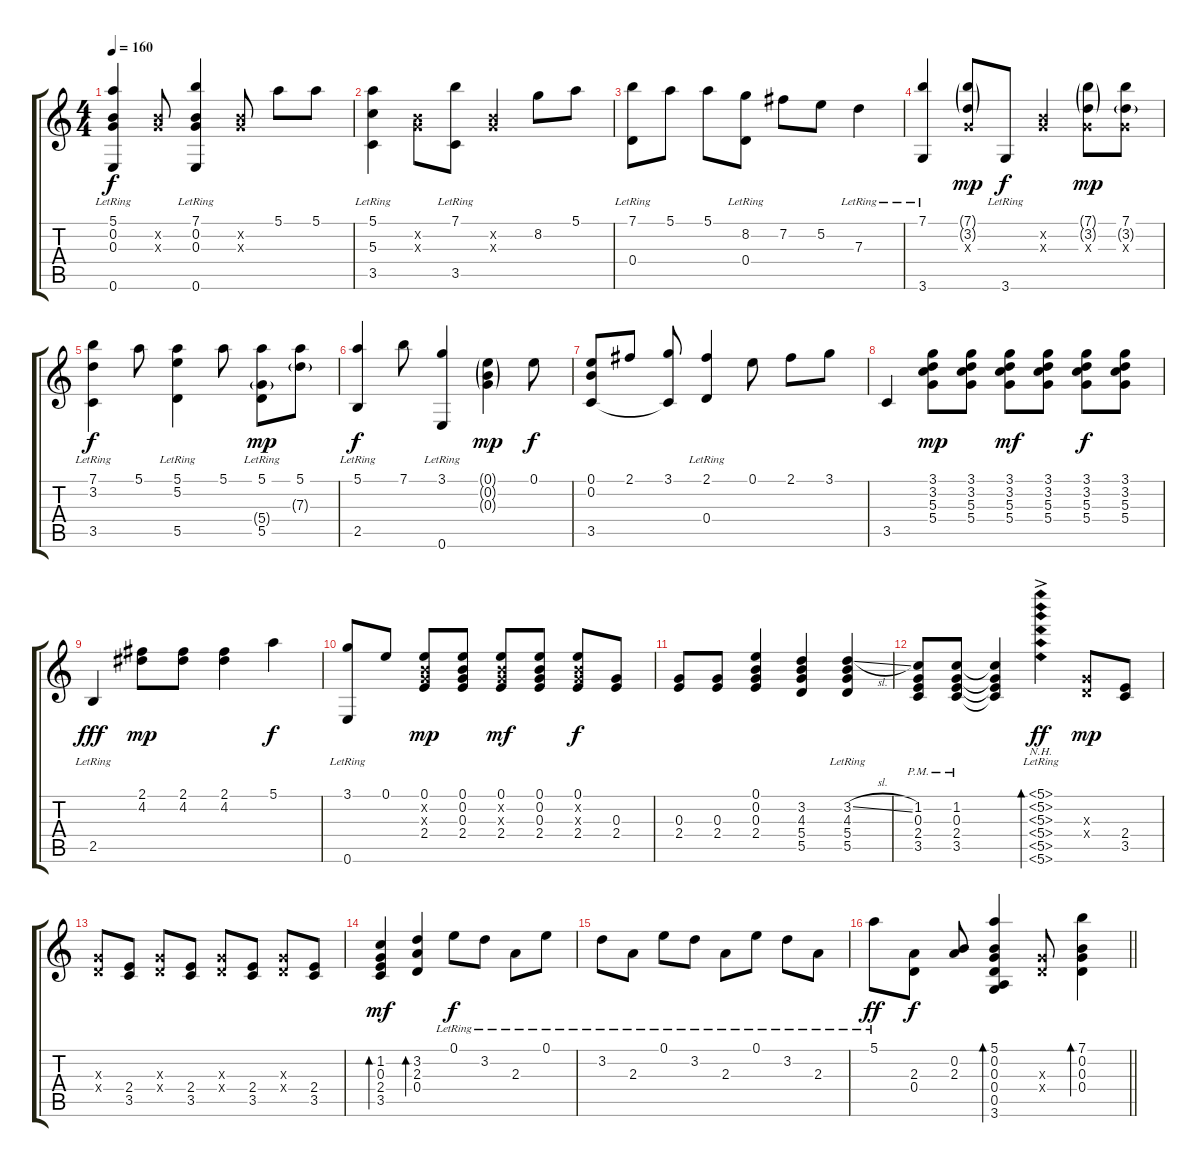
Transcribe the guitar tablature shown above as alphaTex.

\track "" {instrument acousticguitarsteel}
\staff {score tabs}
\tuning (E4 B3 G3 D3 A2 E2) {hide}
\ts (4 4)
\tempo 160
\clef g2
\ks c
(5.1 0.2 0.3 0.6{lr}).4{dy f} (0.2{x} 0.3{x}).8 (7.1{lr} 0.2 0.3 0.6).4 (0.2{x} 0.3{x}).8 5.1.8 5.1.8 |
(5.1 5.3 3.5{lr}).4 (0.2{x} 0.3{x}).8 (7.1{lr} 3.5).8 (0.2{x} 0.3{x}).4 8.2.8 5.1.8 |
(7.1 0.4{lr}).8 5.1.8 5.1.8 (8.2 0.4{lr}).8 7.2.8 5.2.8 7.3{lr}.4 |
(7.1 3.6{lr}).4 (7.1{g} 3.2{g} 0.3{x}).8{dy mp} 3.6{lr}.8{dy f} (0.2{x} 0.3{x}).4 (7.1{g} 3.2{g} 0.3{x}).8{dy mp} (7.1 3.2{g} 0.3{x}).8 |
(7.1 3.2 3.5{lr}).4{dy f} 5.1.8 (5.1{lr} 5.2{lr} 5.5).4 5.1.8 (5.1 5.4{g} 5.5{lr}).8{dy mp} (5.1 7.3{g}).8 |
(5.1 2.5{lr}).4{dy f} 7.1.8 (3.1{lr} 0.6{lr}).4 (0.1{g} 0.2{g} 0.3{g}).4{dy mp} 0.1.8{dy f} |
(0.1 0.2 3.5).8 2.1.8 (3.1 3.5{t}).8 (2.1 0.4{lr}).4 0.1.8 2.1.8 3.1.8 |
3.5.4 (3.1 3.2 5.3 5.4).8{dy mp} (3.1 3.2 5.3 5.4).8 (3.1 3.2 5.3 5.4).8{dy mf} (3.1 3.2 5.3 5.4).8 (3.1 3.2 5.3 5.4).8{dy f} (3.1 3.2 5.3 5.4).8 |
2.5{lr}.4{dy fff} (2.1 4.2).8{dy mp} (2.1 4.2).8 (2.1 4.2).4 5.1.4{dy f} |
(3.1 0.6{lr}).8 0.1.8 (0.1 0.2{x} 0.3{x} 2.4).8{dy mp} (0.1 0.2 0.3 2.4).8 (0.1 0.2{x} 0.3{x} 2.4).8{dy mf} (0.1 0.2 0.3 2.4).8 (0.1 0.2{x} 0.3{x} 2.4).8{dy f} (0.3 2.4).8 |
(0.3 2.4).8 (0.3 2.4).8 (0.1 0.2 0.3 2.4).4 (3.2 4.3 5.4 5.5).4 (3.2{sl} 4.3 5.4 5.5{lr}).4 |
(1.2 0.3 2.4 3.5{pm}).8 (1.2 0.3 2.4 3.5{pm}).8 (1.2{t} 0.3{t} 2.4{t} 3.5{t}).4 (5.1{nh} 5.2{nh ac lr} 5.3{nh ac lr} 5.4{nh ac lr} 5.5{nh ac lr} 5.6{nh ac lr}).4{bd 240 dy ff} (0.3{x} 0.4{x}).8{dy mp} (2.4 3.5).8 |
(0.3{x} 0.4{x}).8 (2.4 3.5).8 (0.3{x} 0.4{x}).8 (2.4 3.5).8 (0.3{x} 0.4{x}).8 (2.4 3.5).8 (0.3{x} 0.4{x}).8 (2.4 3.5).8 |
(1.2 0.3 2.4 3.5).4{bd 120 dy mf} (3.2 2.3 0.4).4{bd 120} 0.1{lr}.8{dy f} 3.2{lr}.8 2.3{lr}.8 0.1{lr}.8 |
3.2{lr}.8 2.3{lr}.8 0.1{lr}.8 3.2{lr}.8 2.3{lr}.8 0.1{lr}.8 3.2{lr}.8 2.3{lr}.8 |
\barLineRight lightlight
5.1{lr}.8{dy ff} (2.3 0.4).8{dy f} (0.2 2.3).8 (5.1 0.2 0.3 0.4 0.5 3.6).4{bd 120} (0.3{x} 0.4{x}).8 (7.1 0.2 0.3 0.4).4{bd 120}
